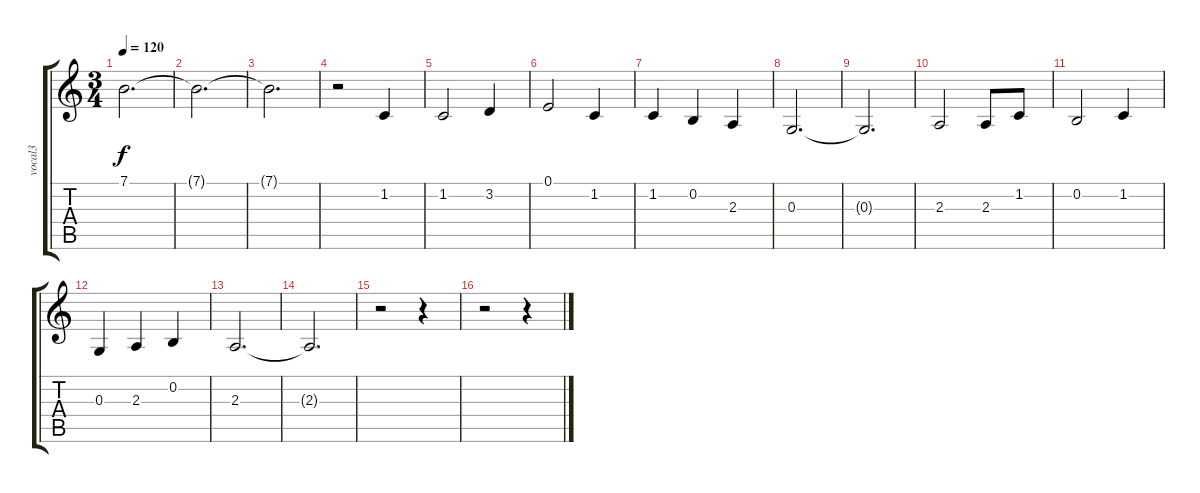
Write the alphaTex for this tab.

\track ("vocal3" "vocal3") {instrument voiceoohs}
\staff {score tabs}
\tuning (E4 B3 G3 D3 A2 E2) {hide}
\ts (3 4)
\tempo 120
\clef g2
\ks c
7.1.2{d dy f} |
7.1{t}.2{d} |
7.1{t}.2{d} |
r.2 1.2.4 |
1.2.2 3.2.4 |
0.1.2 1.2.4 |
1.2.4 0.2.4 2.3.4 |
0.3.2{d} |
0.3{t}.2{d} |
2.3.2 2.3.8 1.2.8 |
0.2.2 1.2.4 |
0.3.4 2.3.4 0.2.4 |
2.3.2{d} |
2.3{t}.2{d} |
r.2 r.4 |
r.2 r.4
